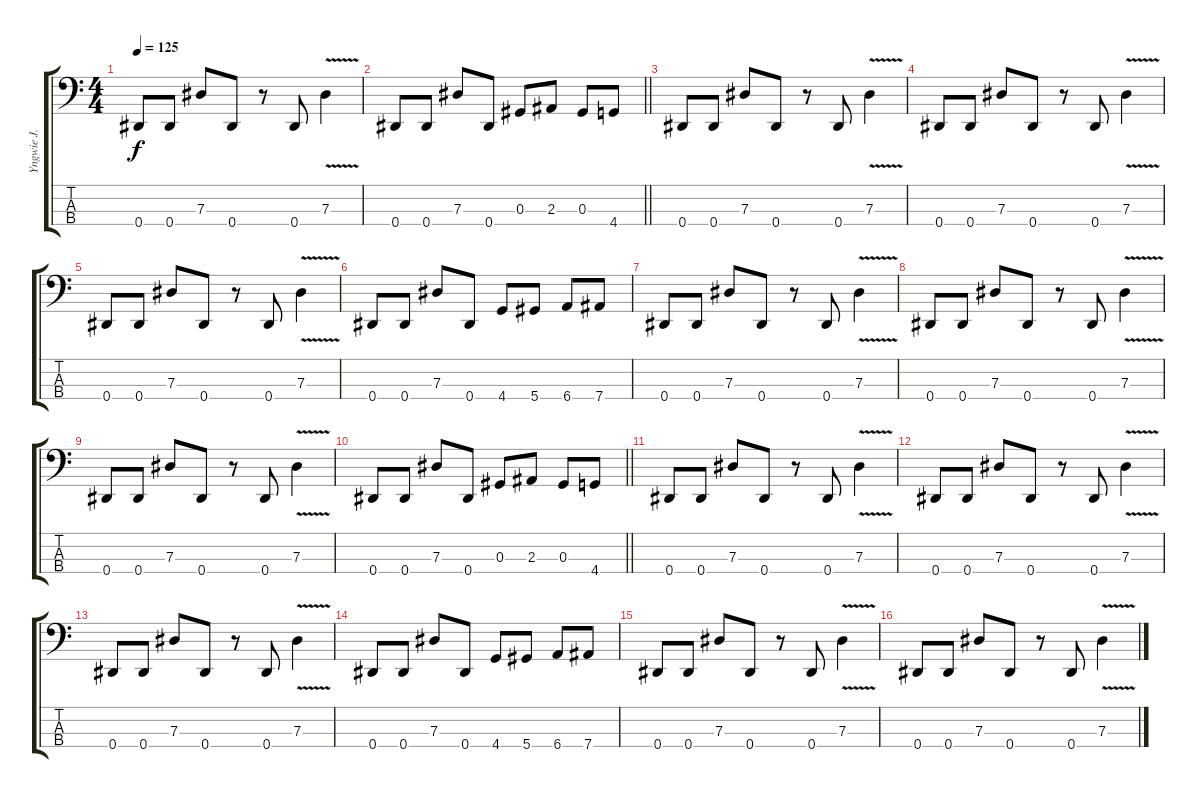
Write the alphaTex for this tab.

\track ("Yngwie J. Malmsteen" "Yngwie J. ") {instrument electricbassfinger}
\staff {score tabs}
\tuning (Gb2 Db2 Ab1 Eb1) {hide}
\ts (4 4)
\tempo 125
\clef f4
\ks c
0.4.8{dy f} 0.4.8 7.3.8 0.4.8 r.8 0.4.8 7.3{v}.4 |
\barLineRight lightlight
0.4.8 0.4.8 7.3.8 0.4.8 0.3.8 2.3.8 0.3.8 4.4.8 |
0.4.8 0.4.8 7.3.8 0.4.8 r.8 0.4.8 7.3{v}.4 |
0.4.8 0.4.8 7.3.8 0.4.8 r.8 0.4.8 7.3{v}.4 |
0.4.8 0.4.8 7.3.8 0.4.8 r.8 0.4.8 7.3{v}.4 |
0.4.8 0.4.8 7.3.8 0.4.8 4.4.8 5.4.8 6.4.8 7.4.8 |
0.4.8 0.4.8 7.3.8 0.4.8 r.8 0.4.8 7.3{v}.4 |
0.4.8 0.4.8 7.3.8 0.4.8 r.8 0.4.8 7.3{v}.4 |
0.4.8 0.4.8 7.3.8 0.4.8 r.8 0.4.8 7.3{v}.4 |
\barLineRight lightlight
0.4.8 0.4.8 7.3.8 0.4.8 0.3.8 2.3.8 0.3.8 4.4.8 |
0.4.8 0.4.8 7.3.8 0.4.8 r.8 0.4.8 7.3{v}.4 |
0.4.8 0.4.8 7.3.8 0.4.8 r.8 0.4.8 7.3{v}.4 |
0.4.8 0.4.8 7.3.8 0.4.8 r.8 0.4.8 7.3{v}.4 |
0.4.8 0.4.8 7.3.8 0.4.8 4.4.8 5.4.8 6.4.8 7.4.8 |
0.4.8 0.4.8 7.3.8 0.4.8 r.8 0.4.8 7.3{v}.4 |
0.4.8 0.4.8 7.3.8 0.4.8 r.8 0.4.8 7.3{v}.4
